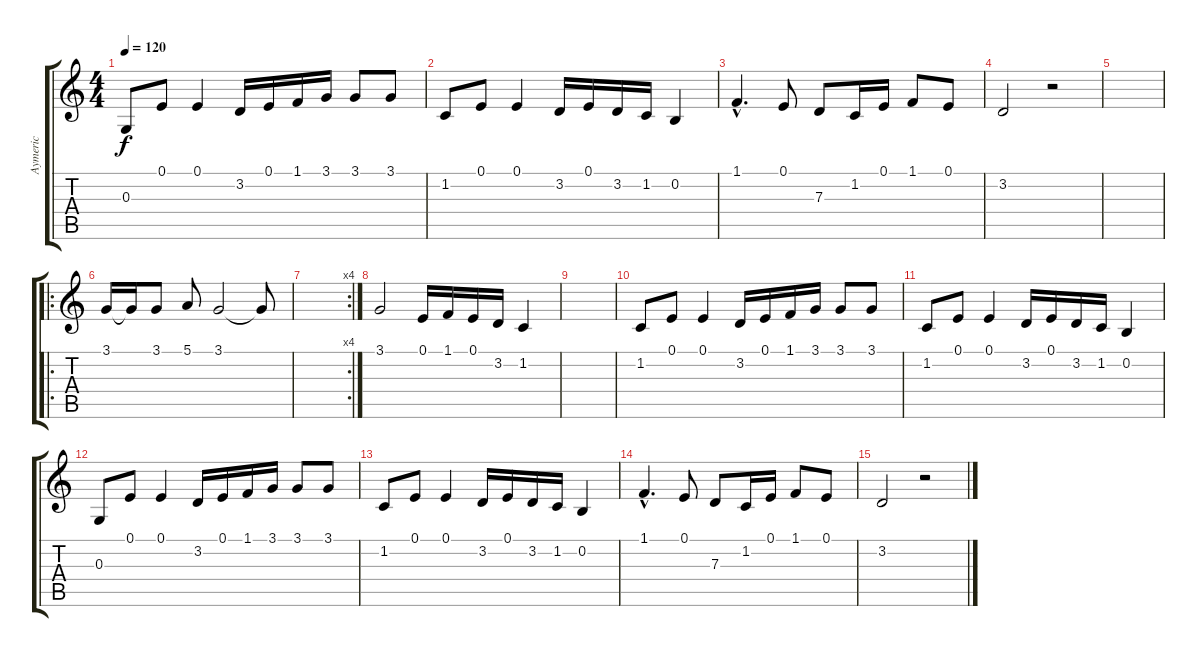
\track ("Aymeric" "Aymeric") {instrument synthbrass1}
\staff {score tabs}
\tuning (E4 B3 G3 D3 A2 E2) {hide}
\ts (4 4)
\tempo 120
\clef g2
\ks c
0.3.8{dy f} 0.1.8 0.1.4 3.2.16 0.1.16 1.1.16 3.1.16 3.1.8 3.1.8 |
1.2.8 0.1.8 0.1.4 3.2.16 0.1.16 3.2.16 1.2.16 0.2.4 |
1.1{hac}.4{d} 0.1.8 7.3.8 1.2.16 0.1.16 1.1.8 0.1.8 |
3.2.2 r.2 |
|
\ro
3.1.16 3.1{t}.16 3.1.8 5.1.8 3.1.2 3.1{t}.8 |
\rc 4
|
3.1.2 0.1.16 1.1.16 0.1.16 3.2.16 1.2.4 |
|
1.2.8 0.1.8 0.1.4 3.2.16 0.1.16 1.1.16 3.1.16 3.1.8 3.1.8 |
1.2.8 0.1.8 0.1.4 3.2.16 0.1.16 3.2.16 1.2.16 0.2.4 |
0.3.8 0.1.8 0.1.4 3.2.16 0.1.16 1.1.16 3.1.16 3.1.8 3.1.8 |
1.2.8 0.1.8 0.1.4 3.2.16 0.1.16 3.2.16 1.2.16 0.2.4 |
1.1{hac}.4{d} 0.1.8 7.3.8 1.2.16 0.1.16 1.1.8 0.1.8 |
3.2.2 r.2
